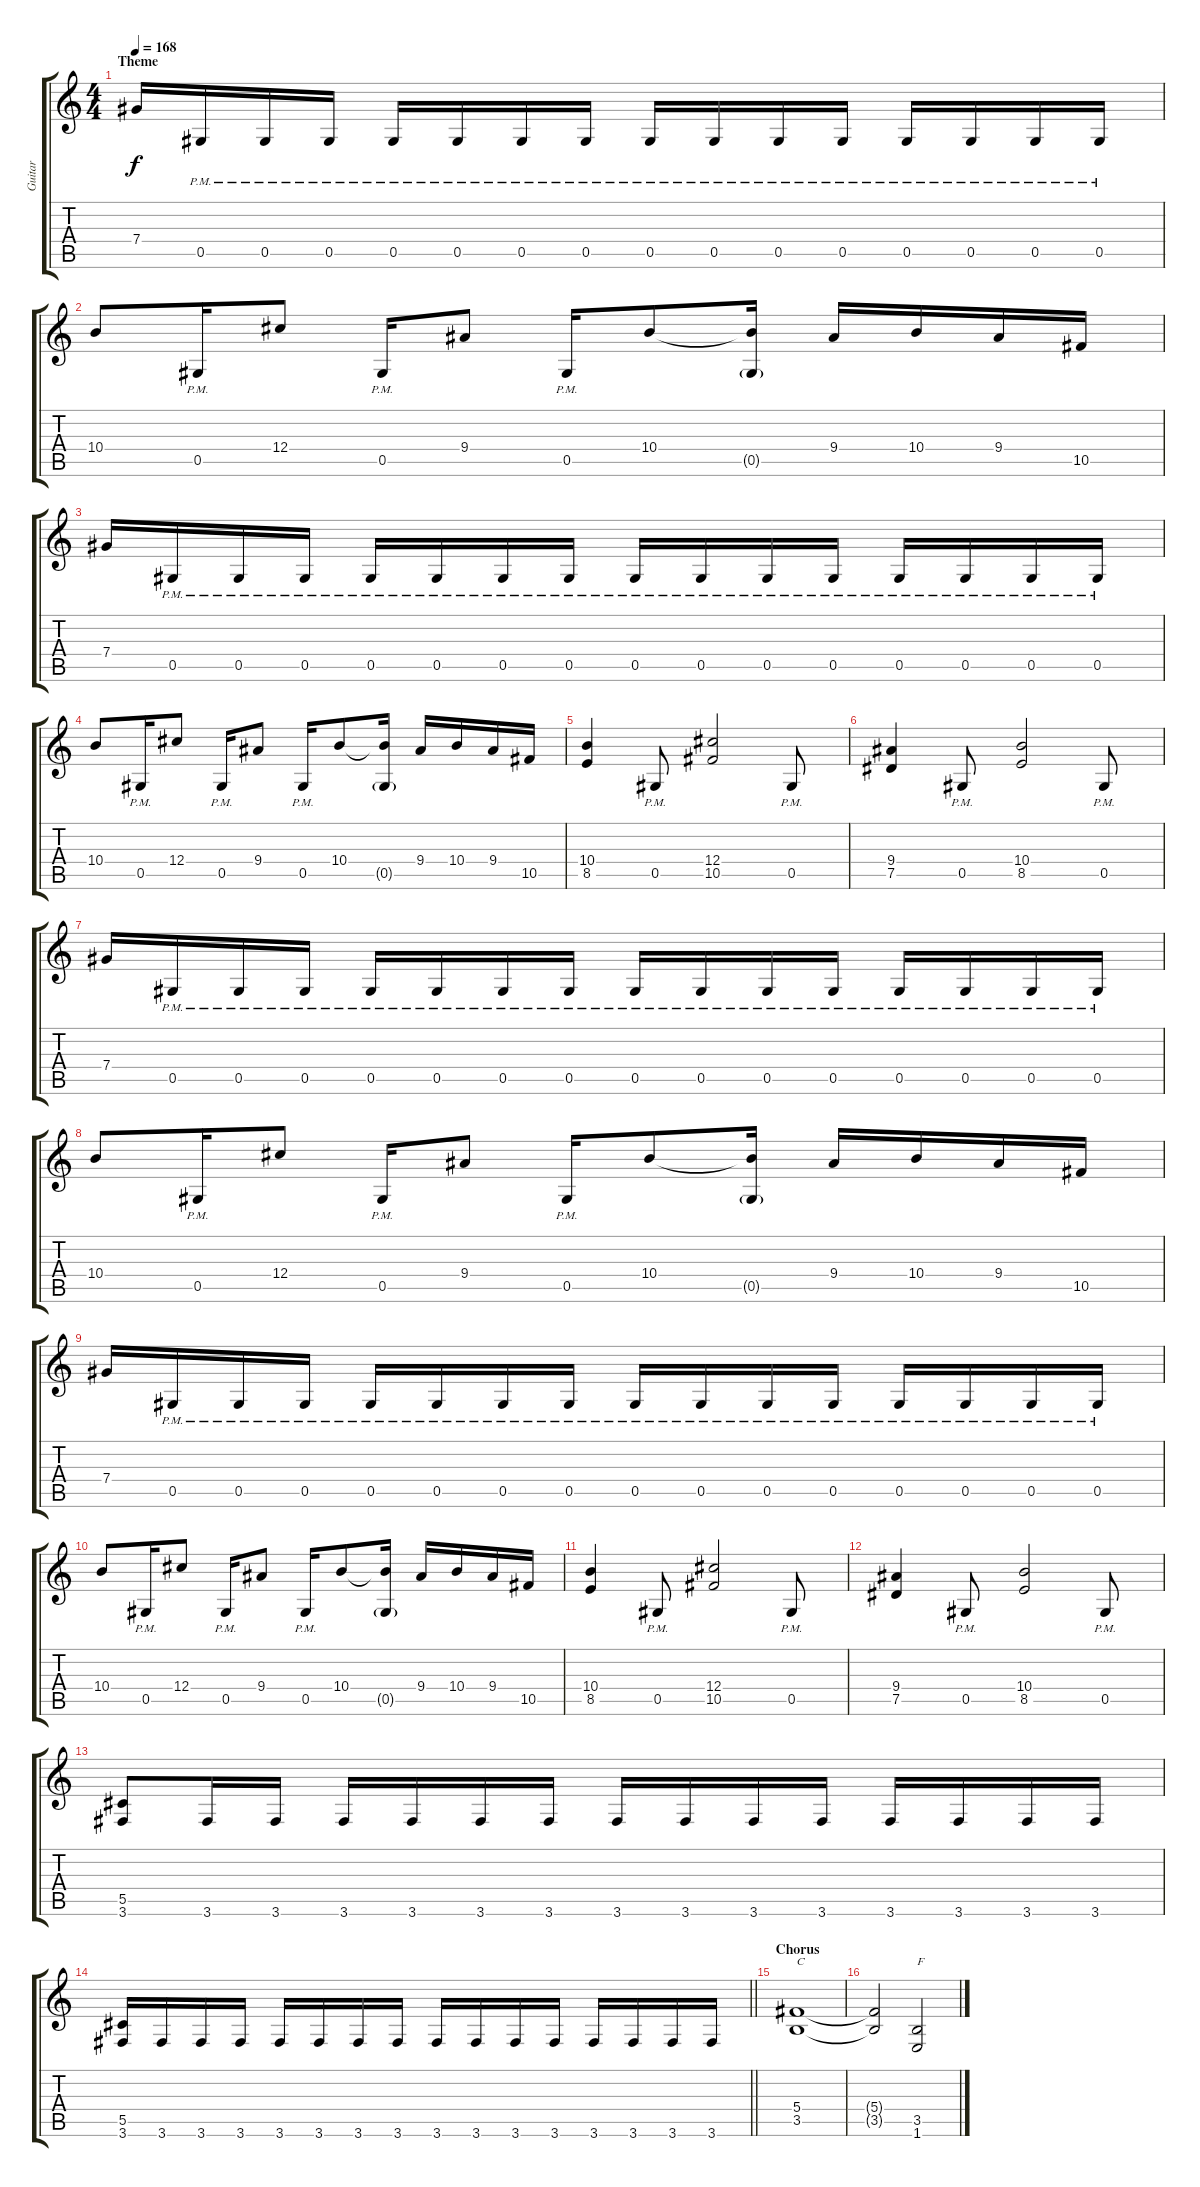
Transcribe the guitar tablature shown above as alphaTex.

\track ("Guitar" "Guitar") {instrument distortionguitar}
\staff {score tabs}
\tuning (Eb4 Bb3 Gb3 Db3 Ab2 Eb2) {hide}
\ts (4 4)
\section ("" "Theme")
\tempo 168
\clef g2
\ks aminor
7.4.16{dy f} 0.5{pm}.16 0.5{pm}.16 0.5{pm}.16 0.5{pm}.16 0.5{pm}.16 0.5{pm}.16 0.5{pm}.16 0.5{pm}.16 0.5{pm}.16 0.5{pm}.16 0.5{pm}.16 0.5{pm}.16 0.5{pm}.16 0.5{pm}.16 0.5{pm}.16 |
10.4.8 0.5{pm}.16 12.4.8 0.5{pm}.16 9.4.8 0.5{pm}.16 10.4.8 (10.4{t} 0.5{g}).16 9.4.16 10.4.16 9.4.16 10.5.16 |
7.4.16 0.5{pm}.16 0.5{pm}.16 0.5{pm}.16 0.5{pm}.16 0.5{pm}.16 0.5{pm}.16 0.5{pm}.16 0.5{pm}.16 0.5{pm}.16 0.5{pm}.16 0.5{pm}.16 0.5{pm}.16 0.5{pm}.16 0.5{pm}.16 0.5{pm}.16 |
10.4.8 0.5{pm}.16 12.4.8 0.5{pm}.16 9.4.8 0.5{pm}.16 10.4.8 (10.4{t} 0.5{g}).16 9.4.16 10.4.16 9.4.16 10.5.16 |
(10.4 8.5).4 0.5{pm}.8 (12.4 10.5).2 0.5{pm}.8 |
(9.4 7.5).4 0.5{pm}.8 (10.4 8.5).2 0.5{pm}.8 |
7.4.16 0.5{pm}.16 0.5{pm}.16 0.5{pm}.16 0.5{pm}.16 0.5{pm}.16 0.5{pm}.16 0.5{pm}.16 0.5{pm}.16 0.5{pm}.16 0.5{pm}.16 0.5{pm}.16 0.5{pm}.16 0.5{pm}.16 0.5{pm}.16 0.5{pm}.16 |
10.4.8 0.5{pm}.16 12.4.8 0.5{pm}.16 9.4.8 0.5{pm}.16 10.4.8 (10.4{t} 0.5{g}).16 9.4.16 10.4.16 9.4.16 10.5.16 |
7.4.16 0.5{pm}.16 0.5{pm}.16 0.5{pm}.16 0.5{pm}.16 0.5{pm}.16 0.5{pm}.16 0.5{pm}.16 0.5{pm}.16 0.5{pm}.16 0.5{pm}.16 0.5{pm}.16 0.5{pm}.16 0.5{pm}.16 0.5{pm}.16 0.5{pm}.16 |
10.4.8 0.5{pm}.16 12.4.8 0.5{pm}.16 9.4.8 0.5{pm}.16 10.4.8 (10.4{t} 0.5{g}).16 9.4.16 10.4.16 9.4.16 10.5.16 |
(10.4 8.5).4 0.5{pm}.8 (12.4 10.5).2 0.5{pm}.8 |
(9.4 7.5).4 0.5{pm}.8 (10.4 8.5).2 0.5{pm}.8 |
(5.5 3.6).8 3.6.16 3.6.16 3.6.16 3.6.16 3.6.16 3.6.16 3.6.16 3.6.16 3.6.16 3.6.16 3.6.16 3.6.16 3.6.16 3.6.16 |
\barLineRight lightlight
(5.5 3.6).16 3.6.16 3.6.16 3.6.16 3.6.16 3.6.16 3.6.16 3.6.16 3.6.16 3.6.16 3.6.16 3.6.16 3.6.16 3.6.16 3.6.16 3.6.16 |
\section ("" "Chorus")
(5.4 3.5).1{txt "C"} |
(5.4{t} 3.5{t}).2 (3.5 1.6).2{txt "F"}
